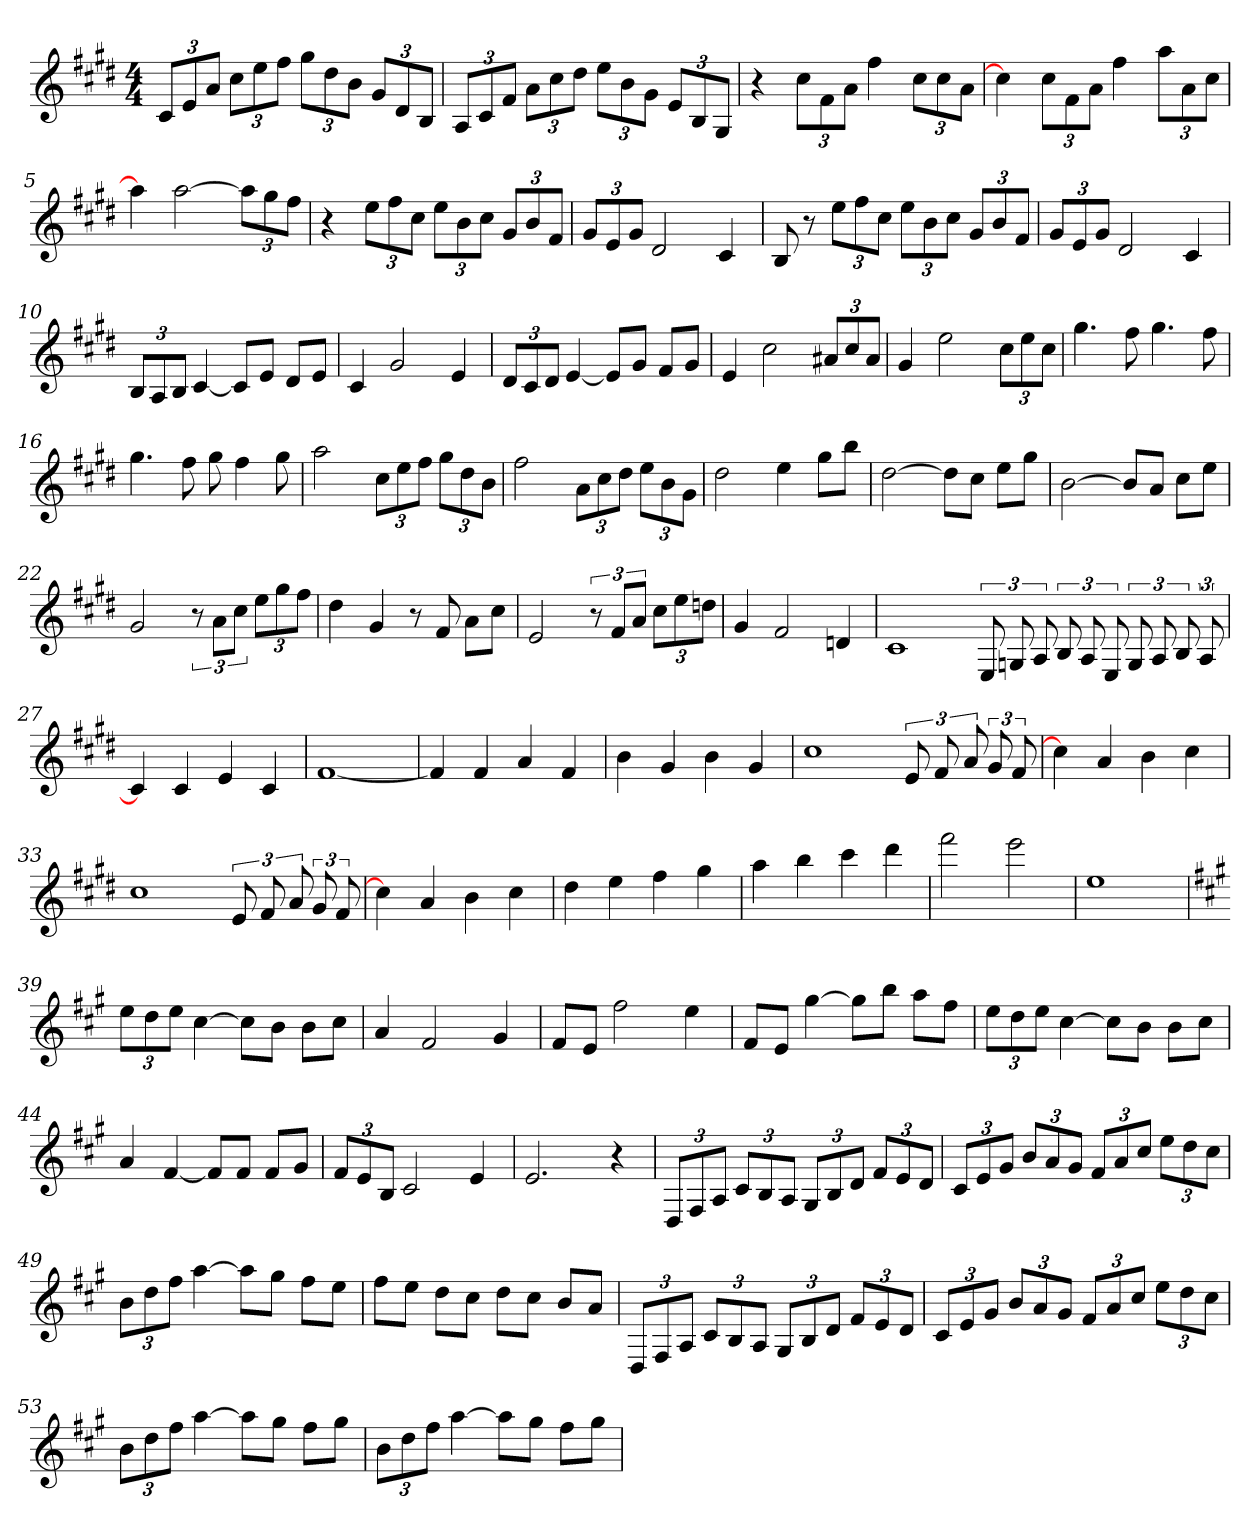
**kern
*part1
*staff1
*clefG2
*k[f#c#g#d#]
*E:
*M4/4
=1
12c#/L
12e/
12a/J
12cc#\L
12ee\
12ff#\J
12gg#\L
12dd#\
12b\J
12g#/L
12d#/
12B/J
=2
12A/L
12c#/
12f#/J
12a\L
12cc#\
12dd#\J
12ee\L
12b\
12g#\J
12e/L
12B/
12G#/J
=3
4r
12cc#\L
12f#\
12a\J
4ff#
12cc#\L
12cc#\
12a\J
=4
4cc#]
12cc#\L
12f#\
12a\J
4ff#
12aa\L
12a\
12cc#\J
=5
4aa]
[2aa
12aa\L]
12gg#\
12ff#\J
=6
4r
12ee\L
12ff#\
12cc#\J
12ee\L
12b\
12cc#\J
12g#/L
12b/
12f#/J
=7
12g#/L
12e/
12g#/J
2d#
4c#
=8
8B
8r
12ee\L
12ff#\
12cc#\J
12ee\L
12b\
12cc#\J
12g#/L
12b/
12f#/J
=9
12g#/L
12e/
12g#/J
2d#
4c#
=10
12B/L
12A/
12B/J
[4c#
8c#/L]
8e/J
8d#/L
8e/J
=11
4c#
2g#
4e
=12
12d#/L
12c#/
12d#/J
[4e
8e/L]
8g#/J
8f#/L
8g#/J
=13
4e
2cc#
12a#X/L
12cc#/
12a#/J
=14
4g#
2ee
12cc#\L
12ee\
12cc#\J
=15
4.gg#
8ff#
4.gg#
8ff#
=16
4.gg#
8ff#
8gg#
4ff#
8gg#
=17
2aa
12cc#\L
12ee\
12ff#\J
12gg#\L
12dd#\
12b\J
=18
2ff#
12a\L
12cc#\
12dd#\J
12ee\L
12b\
12g#\J
=19
2dd#
4ee
8gg#\L
8bb\J
=20
[2dd#
8dd#\L]
8cc#\J
8ee\L
8gg#\J
=21
[2b
8b/L]
8a/J
8cc#\L
8ee\J
=22
2g#
12r
12a\L
12cc#\J
12ee\L
12gg#\
12ff#\J
=23
4dd#
4g#
8r
8f#
8a\L
8cc#\J
=24
2e
12r
12f#/L
12a/J
12cc#\L
12ee\
12ddn\J
=25
4g#
2f#
4dn
=26
1c#
12E
12Gn
12A
12B
12A
12E
12G
12A
12B
12A
=27
4c#]
4c#
4e
4c#
=28
[1f#
=29
4f#]
4f#
4a
4f#
=30
4b
4g#
4b
4g#
=31
1cc#
12e
12f#
12a
12g#
12f#
=32
4cc#]
4a
4b
4cc#
=33
1cc#
12e
12f#
12a
12g#
12f#
=34
4cc#]
4a
4b
4cc#
=35
4dd#
4ee
4ff#
4gg#
=36
4aa
4bb
4ccc#
4ddd#
=37
2fff#
2eee
=38
1ee
=39
*k[f#c#g#]
*A:
12ee\L
12dd\
12ee\J
[4cc#
8cc#\L]
8b\J
8b\L
8cc#\J
=40
4a
2f#
4g#
=41
8f#/L
8e/J
2ff#
4ee
=42
8f#/L
8e/J
[4gg#
8gg#\L]
8bb\J
8aa\L
8ff#\J
=43
12ee\L
12dd\
12ee\J
[4cc#
8cc#\L]
8b\J
8b\L
8cc#\J
=44
4a
[4f#
8f#/L]
8f#/J
8f#/L
8g#/J
=45
12f#/L
12e/
12B/J
2c#
4e
=46
2.e
4r
=47
12D/L
12F#/
12A/J
12c#/L
12B/
12A/J
12G#/L
12B/
12d/J
12f#/L
12e/
12d/J
=48
12c#/L
12e/
12g#/J
12b/L
12a/
12g#/J
12f#/L
12a/
12cc#/J
12ee\L
12dd\
12cc#\J
=49
12b\L
12dd\
12ff#\J
[4aa
8aa\L]
8gg#\J
8ff#\L
8ee\J
=50
8ff#\L
8ee\J
8dd\L
8cc#\J
8dd\L
8cc#\J
8b/L
8a/J
=51
12D/L
12F#/
12A/J
12c#/L
12B/
12A/J
12G#/L
12B/
12d/J
12f#/L
12e/
12d/J
=52
12c#/L
12e/
12g#/J
12b/L
12a/
12g#/J
12f#/L
12a/
12cc#/J
12ee\L
12dd\
12cc#\J
=53
12b\L
12dd\
12ff#\J
[4aa
8aa\L]
8gg#\J
8ff#\L
8gg#\J
=54
12b\L
12dd\
12ff#\J
[4aa
8aa\L]
8gg#\J
8ff#\L
8gg#\J
=
*-
